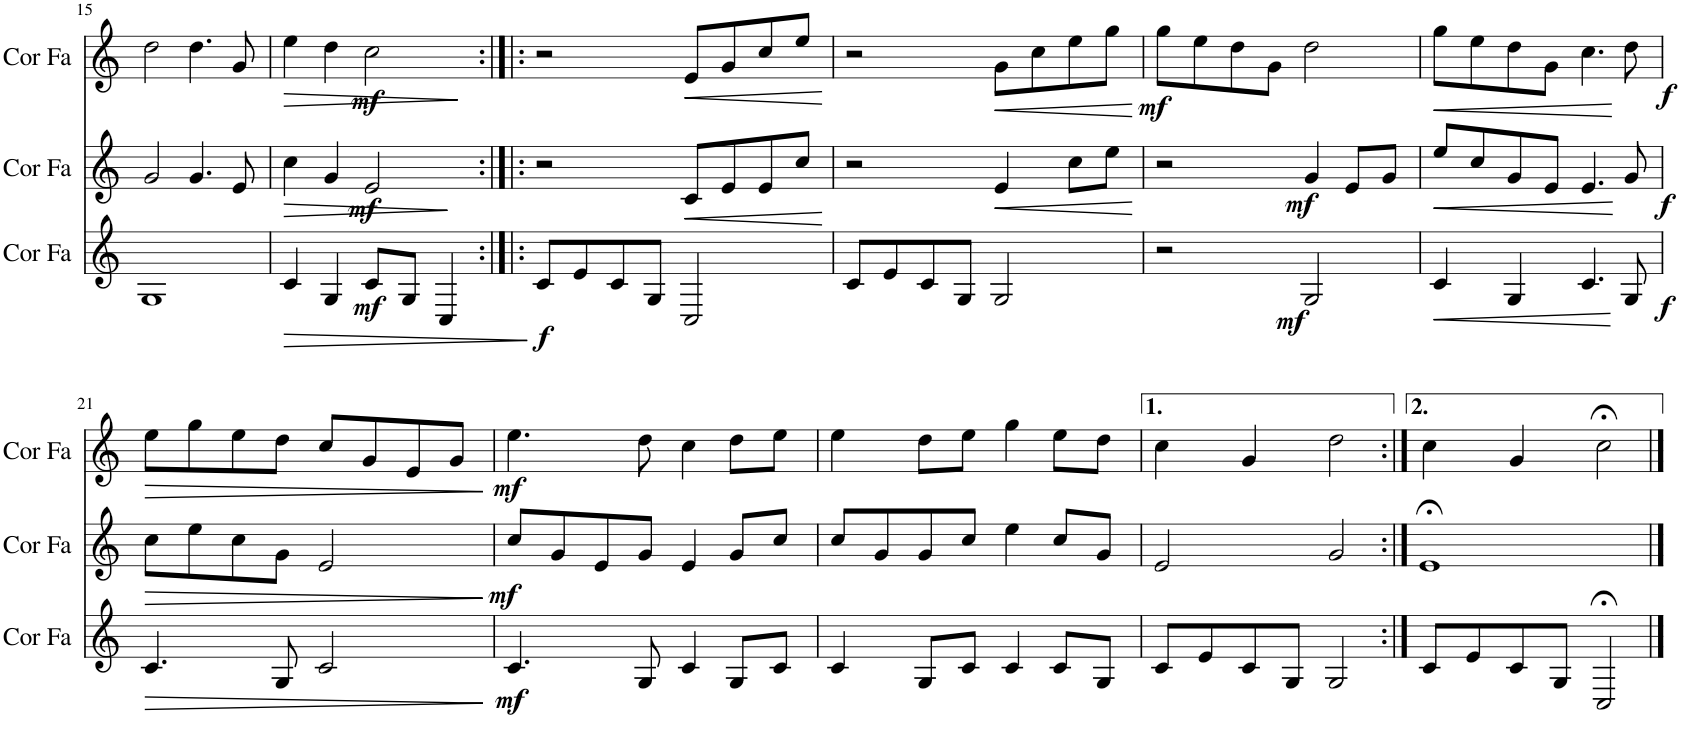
**kern	**dynam	**kern	**dynam	**kern	**dynam
*part3	*part3	*part2	*part2	*part1	*part1
*staff3	*staff3	*staff2	*staff2	*staff1	*staff1
*I"Cor en Fa	*	*I"Cor en Fa	*	*I"Cor en Fa	*
*I'Cor Fa	*	*I'Cor Fa	*	*I'Cor Fa	*
!!LO:PB:g=z
*clefG2	*	*clefG2	*	*clefG2	*
*Trd4c7	*	*Trd4c7	*	*Trd4c7	*
*k[]	*	*k[]	*	*k[]	*
*M4/4	*	*M4/4	*	*M4/4	*
=15	=15	=15	=15	=15	=15
1G	.	2g/	.	2dd\	.
.	.	4.g/	.	4.dd\	.
.	.	8e/	.	8g/	.
=16	=16	=16	=16	=16	=16
!	!LO:HP:b	!	!LO:HP:b	!	!LO:HP:b
4c/	>	4cc\	>	4ee\	>
4G/	.	4g/	.	4dd\	.
!	!LO:DY:b	!	!LO:DY:b	!	!LO:DY:b
8c/L	mf	2e/	mf	2cc\	mf
8G/J	.	.	.	.	.
4C/	.	.	.	.	.
.	]	.	]	.	]
=17:|!|:	=17:|!|:	=17:|!|:	=17:|!|:	=17:|!|:	=17:|!|:
!	!LO:DY:b	!	!	!	!
8c/L	f	2r	.	2r	.
8e/	.	.	.	.	.
8c/	.	.	.	.	.
8G/J	.	.	.	.	.
!	!	!	!LO:HP:b	!	!LO:HP:b
2C/	.	8c/L	<	8e/L	<
.	.	8e/	.	8g/	.
.	.	8e/	.	8cc/	.
.	.	8cc/J	.	8ee/J	.
.	.	.	[	.	[
=18	=18	=18	=18	=18	=18
8c/L	.	2r	.	2r	.
8e/	.	.	.	.	.
8c/	.	.	.	.	.
8G/J	.	.	.	.	.
!	!	!	!LO:HP:b	!	!LO:HP:b
2G/	.	4e/	<	8g\L	<
.	.	.	.	8cc\	.
.	.	8cc\L	.	8ee\	.
.	.	8ee\J	.	8gg\J	.
.	.	.	[	.	[
=19	=19	=19	=19	=19	=19
!	!	!	!	!	!LO:DY:b
2r	.	2r	.	8gg\L	mf
.	.	.	.	8ee\	.
.	.	.	.	8dd\	.
.	.	.	.	8g\J	.
!	!LO:DY:b	!	!LO:DY:b	!	!
2G/	mf	4g/	mf	2dd\	.
.	.	8e/L	.	.	.
.	.	8g/J	.	.	.
=20	=20	=20	=20	=20	=20
!	!LO:HP:b	!	!LO:HP:b	!	!LO:HP:b
4c/	<	8ee/L	<	8gg\L	<
.	.	8cc/	.	8ee\	.
4G/	.	8g/	.	8dd\	.
.	.	8e/J	.	8g\J	.
4.c/	.	4.e/	.	4.cc\	.
!	!LO:DY:b	!	!LO:DY:b	!	!LO:DY:b
8G/	f	8g/	f	8dd\	f
.	[	.	[	.	[
!!LO:LB:g=z
=21	=21	=21	=21	=21	=21
!	!LO:HP:b	!	!LO:HP:b	!	!LO:HP:b
4.c/	>	8cc\L	>	8ee\L	>
.	.	8ee\	.	8gg\	.
.	.	8cc\	.	8ee\	.
8G/	.	8g\J	.	8dd\J	.
2c/	.	2e/	.	8cc/L	.
.	.	.	.	8g/	.
.	.	.	.	8e/	.
.	.	.	.	8g/J	.
.	]	.	]	.	]
=22	=22	=22	=22	=22	=22
!	!LO:DY:b	!	!LO:DY:b	!	!LO:DY:b
4.c/	mf	8cc/L	mf	4.ee\	mf
.	.	8g/	.	.	.
.	.	8e/	.	.	.
8G/	.	8g/J	.	8dd\	.
4c/	.	4e/	.	4cc\	.
8G/L	.	8g/L	.	8dd\L	.
8c/J	.	8cc/J	.	8ee\J	.
=23	=23	=23	=23	=23	=23
4c/	.	8cc/L	.	4ee\	.
.	.	8g/	.	.	.
8G/L	.	8g/	.	8dd\L	.
8c/J	.	8cc/J	.	8ee\J	.
4c/	.	4ee\	.	4gg\	.
8c/L	.	8cc/L	.	8ee\L	.
8G/J	.	8g/J	.	8dd\J	.
=24	=24	=24	=24	=24	=24
8c/L	.	2e/	.	4cc\	.
8e/	.	.	.	.	.
8c/	.	.	.	4g/	.
8G/J	.	.	.	.	.
2G/	.	2g/	.	2dd\	.
=25:|!	=25:|!	=25:|!	=25:|!	=25:|!	=25:|!
8c/L	.	1e;<	.	4cc\	.
8e/	.	.	.	.	.
8c/	.	.	.	4g/	.
8G/J	.	.	.	.	.
2C;</	.	.	.	2cc;<\	.
==	==	==	==	==	==
*-	*-	*-	*-	*-	*-
